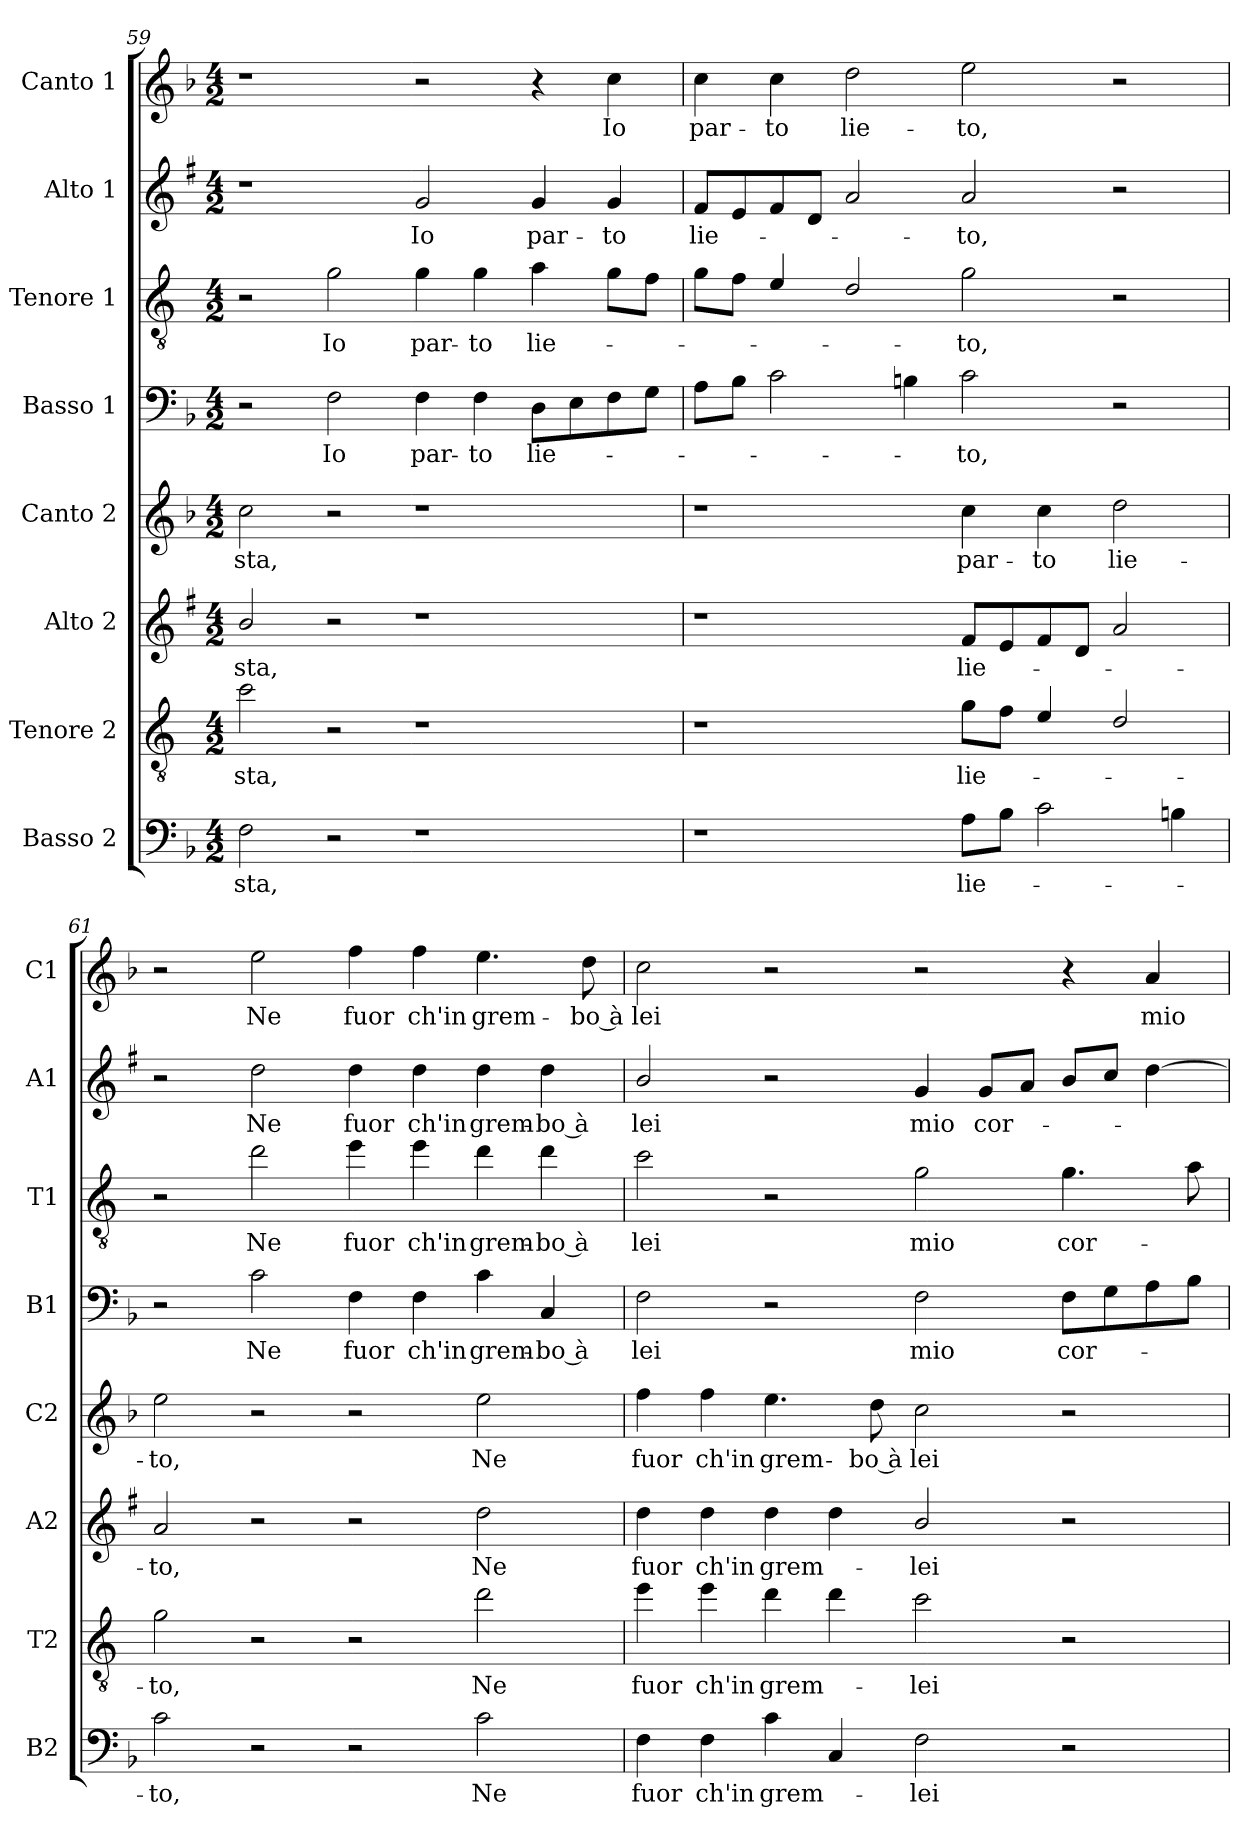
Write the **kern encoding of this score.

**kern	**text	**kern	**text	**kern	**text	**kern	**text	**kern	**text	**kern	**text	**kern	**text	**kern	**text
*part8	*part8	*part7	*part7	*part6	*part6	*part5	*part5	*part4	*part4	*part3	*part3	*part2	*part2	*part1	*part1
*staff8	*staff8	*staff7	*staff7	*staff6	*staff6	*staff5	*staff5	*staff4	*staff4	*staff3	*staff3	*staff2	*staff2	*staff1	*staff1
*I"Basso 2	*	*I"Tenore 2	*	*I"Alto 2	*	*I"Canto 2	*	*I"Basso 1	*	*I"Tenore 1	*	*I"Alto 1	*	*I"Canto 1	*
*I'B2	*	*I'T2	*	*I'A2	*	*I'C2	*	*I'B1	*	*I'T1	*	*I'A1	*	*I'C1	*
!!LO:PB:g=z
*clefF4	*	*clefGv2	*	*clefG2	*	*clefG2	*	*clefF4	*	*clefGv2	*	*clefG2	*	*clefG2	*
*	*	*ITrd4c7	*	*ITrd1c2	*	*	*	*	*	*ITrd4c7	*	*ITrd1c2	*	*	*
*k[b-]	*	*k[b-]	*	*k[b-]	*	*k[b-]	*	*k[b-]	*	*k[b-]	*	*k[b-]	*	*k[b-]	*
*F:	*	*F:	*	*F:	*	*F:	*	*F:	*	*F:	*	*F:	*	*F:	*
*M4/2	*	*M4/2	*	*M4/2	*	*M4/2	*	*M4/2	*	*M4/2	*	*M4/2	*	*M4/2	*
=59	=59	=59	=59	=59	=59	=59	=59	=59	=59	=59	=59	=59	=59	=59	=59
!	!LO:LY:b	!	!LO:LY:b	!	!LO:LY:b	!	!LO:LY:b	!	!	!	!	!	!	!	!
2F\	-sta,	2f\	-sta,	2a/	-sta,	2cc\	-sta,	2r	.	2r	.	1r	.	1r	.
!	!	!	!	!	!	!	!	!	!LO:LY:b	!	!LO:LY:b	!	!	!	!
2r	.	2r	.	2r	.	2r	.	2F\	Io	2c\	Io	.	.	.	.
!	!	!	!	!	!	!	!	!	!LO:LY:b	!	!LO:LY:b	!	!LO:LY:b	!	!
1r	.	1r	.	1r	.	1r	.	4F\	par-	4c\	par-	2f/	Io	2r	.
!	!	!	!	!	!	!	!	!	!LO:LY:b	!	!LO:LY:b	!	!	!	!
.	.	.	.	.	.	.	.	4F\	-to	4c\	-to	.	.	.	.
!	!	!	!	!	!	!	!	!	!LO:LY:b	!	!LO:LY:b	!	!LO:LY:b	!	!
.	.	.	.	.	.	.	.	8D\L	lie-	4d\	lie-	4f/	par-	4r	.
.	.	.	.	.	.	.	.	8E\	.	.	.	.	.	.	.
!	!	!	!	!	!	!	!	!	!	!	!	!	!LO:LY:b	!	!LO:LY:b
.	.	.	.	.	.	.	.	8F\	.	8c\L	.	4f/	-to	4cc\	Io
.	.	.	.	.	.	.	.	8G\J	.	8B-\J	.	.	.	.	.
=60	=60	=60	=60	=60	=60	=60	=60	=60	=60	=60	=60	=60	=60	=60	=60
!	!	!	!	!	!	!	!	!	!	!	!	!	!LO:LY:b	!	!LO:LY:b
1r	.	1r	.	1r	.	1r	.	8A\L	.	8c\L	.	8e/L	lie-	4cc\	par-
.	.	.	.	.	.	.	.	8B-\J	.	8B-\J	.	8d/	.	.	.
!	!	!	!	!	!	!	!	!	!	!	!	!	!	!	!LO:LY:b
.	.	.	.	.	.	.	.	2c\	.	4A/	.	8e/	.	4cc\	-to
.	.	.	.	.	.	.	.	.	.	.	.	8c/J	.	.	.
!	!	!	!	!	!	!	!	!	!	!	!	!	!	!	!LO:LY:b
.	.	.	.	.	.	.	.	.	.	2G/	.	2g/	.	2dd\	lie-
.	.	.	.	.	.	.	.	4Bn\	.	.	.	.	.	.	.
!	!LO:LY:b	!	!LO:LY:b	!	!LO:LY:b	!	!LO:LY:b	!	!LO:LY:b	!	!LO:LY:b	!	!LO:LY:b	!	!LO:LY:b
8A\L	lie-	8c\L	lie-	8e/L	lie-	4cc\	par-	2c\	-to,	2c\	-to,	2g/	-to,	2ee\	-to,
8B-\J	.	8B-\J	.	8d/	.	.	.	.	.	.	.	.	.	.	.
!	!	!	!	!	!	!	!LO:LY:b	!	!	!	!	!	!	!	!
2c\	.	4A/	.	8e/	.	4cc\	-to	.	.	.	.	.	.	.	.
.	.	.	.	8c/J	.	.	.	.	.	.	.	.	.	.	.
!	!	!	!	!	!	!	!LO:LY:b	!	!	!	!	!	!	!	!
.	.	2G/	.	2g/	.	2dd\	lie-	2r	.	2r	.	2r	.	2r	.
4Bn\	.	.	.	.	.	.	.	.	.	.	.	.	.	.	.
=61	=61	=61	=61	=61	=61	=61	=61	=61	=61	=61	=61	=61	=61	=61	=61
!	!LO:LY:b	!	!LO:LY:b	!	!LO:LY:b	!	!LO:LY:b	!	!	!	!	!	!	!	!
2c\	-to,	2c\	-to,	2g/	-to,	2ee\	-to,	2r	.	2r	.	2r	.	2r	.
!	!	!	!	!	!	!	!	!	!LO:LY:b	!	!LO:LY:b	!	!LO:LY:b	!	!LO:LY:b
2r	.	2r	.	2r	.	2r	.	2c\	Ne	2g\	Ne	2cc\	Ne	2ee\	Ne
!	!	!	!	!	!	!	!	!	!LO:LY:b	!	!LO:LY:b	!	!LO:LY:b	!	!LO:LY:b
2r	.	2r	.	2r	.	2r	.	4F\	fuor	4a\	fuor	4cc\	fuor	4ff\	fuor
!	!	!	!	!	!	!	!	!	!LO:LY:b	!	!LO:LY:b	!	!LO:LY:b	!	!LO:LY:b
.	.	.	.	.	.	.	.	4F\	ch'in	4a\	ch'in	4cc\	ch'in	4ff\	ch'in
!	!LO:LY:b	!	!LO:LY:b	!	!LO:LY:b	!	!LO:LY:b	!	!LO:LY:b	!	!LO:LY:b	!	!LO:LY:b	!	!LO:LY:b
2c\	Ne	2g\	Ne	2cc\	Ne	2ee\	Ne	4c\	grem-	4g\	grem-	4cc\	grem-	4.ee\	grem-
!	!	!	!	!	!	!	!	!	!LO:LY:b	!	!LO:LY:b	!	!LO:LY:b	!	!
.	.	.	.	.	.	.	.	4C/	-bo à	4g\	-bo à	4cc\	-bo à	.	.
!	!	!	!	!	!	!	!	!	!	!	!	!	!	!	!LO:LY:b
.	.	.	.	.	.	.	.	.	.	.	.	.	.	8dd\	-bo à
!!LO:LB:g=z
=62	=62	=62	=62	=62	=62	=62	=62	=62	=62	=62	=62	=62	=62	=62	=62
!	!LO:LY:b	!	!LO:LY:b	!	!LO:LY:b	!	!LO:LY:b	!	!LO:LY:b	!	!LO:LY:b	!	!LO:LY:b	!	!LO:LY:b
4F\	fuor	4a\	fuor	4cc\	fuor	4ff\	fuor	2F\	lei	2f\	lei	2a/	lei	2cc\	lei
!	!LO:LY:b	!	!LO:LY:b	!	!LO:LY:b	!	!LO:LY:b	!	!	!	!	!	!	!	!
4F\	ch'in	4a\	ch'in	4cc\	ch'in	4ff\	ch'in	.	.	.	.	.	.	.	.
!	!LO:LY:b	!	!LO:LY:b	!	!LO:LY:b	!	!LO:LY:b	!	!	!	!	!	!	!	!
4c\	grem-	4g\	grem-	4cc\	grem-	4.ee\	grem-	2r	.	2r	.	2r	.	2r	.
4C/	.	4g\	.	4cc\	.	.	.	.	.	.	.	.	.	.	.
!	!	!	!	!	!	!	!LO:LY:b	!	!	!	!	!	!	!	!
.	.	.	.	.	.	8dd\	-bo à	.	.	.	.	.	.	.	.
!	!LO:LY:b	!	!LO:LY:b	!	!LO:LY:b	!	!LO:LY:b	!	!LO:LY:b	!	!LO:LY:b	!	!LO:LY:b	!	!
2F\	-lei	2f\	-lei	2a/	-lei	2cc\	lei	2F\	mio	2c\	mio	4f/	mio	2r	.
!	!	!	!	!	!	!	!	!	!	!	!	!	!LO:LY:b	!	!
.	.	.	.	.	.	.	.	.	.	.	.	8f/L	cor-	.	.
.	.	.	.	.	.	.	.	.	.	.	.	8g/J	.	.	.
!	!	!	!	!	!	!	!	!	!LO:LY:b	!	!LO:LY:b	!	!	!	!
2r	.	2r	.	2r	.	2r	.	8F\L	cor-	4.c\	cor-	8a/L	.	4r	.
.	.	.	.	.	.	.	.	8G\	.	.	.	8b-/J	.	.	.
!	!	!	!	!	!	!	!	!	!	!	!	!	!	!	!LO:LY:b
.	.	.	.	.	.	.	.	8A\	.	.	.	[4cc\	.	4a/	mio
.	.	.	.	.	.	.	.	8B-\J	.	8d\	.	.	.	.	.
=	=	=	=	=	=	=	=	=	=	=	=	=	=	=	=
*-	*-	*-	*-	*-	*-	*-	*-	*-	*-	*-	*-	*-	*-	*-	*-
